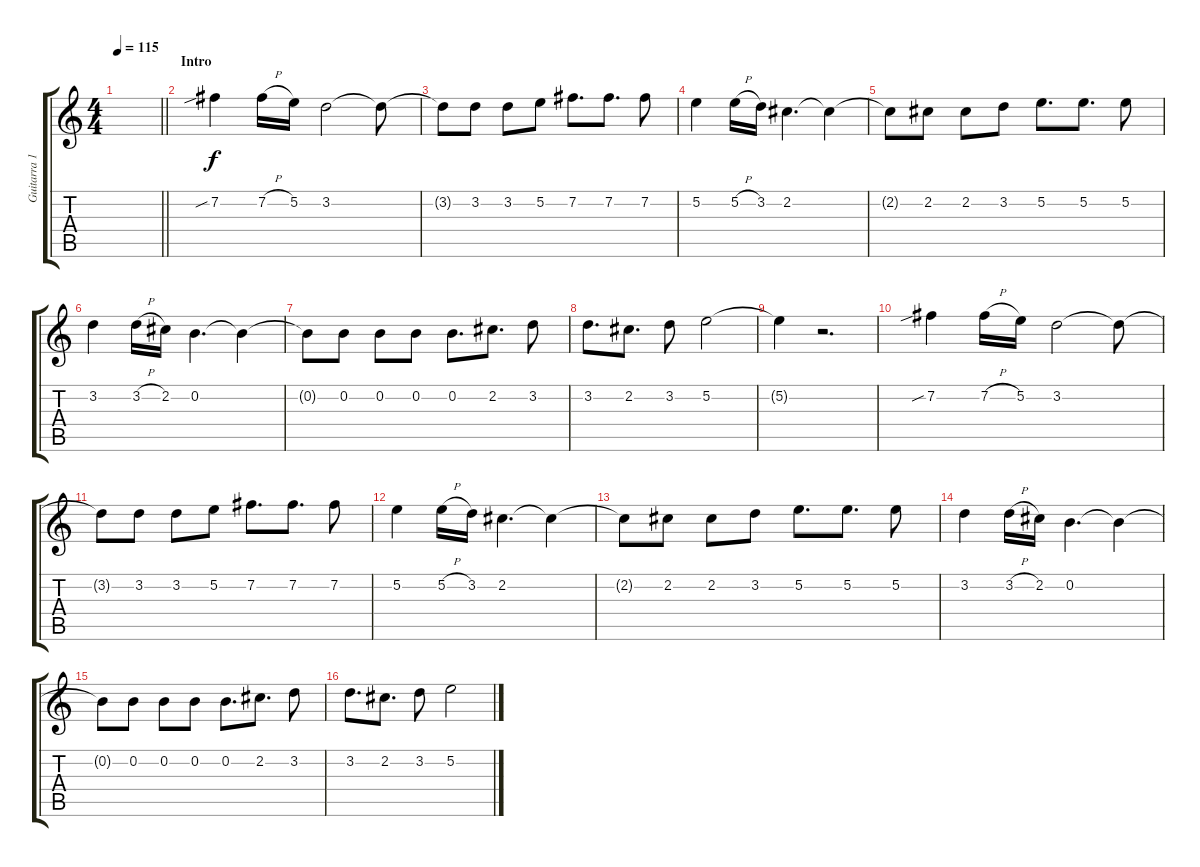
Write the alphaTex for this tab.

\track ("Guitarra 1" "Guitarra 1") {instrument distortionguitar}
\staff {score tabs}
\tuning (E4 B3 G3 D3 A2 E2) {hide}
\ts (4 4)
\tempo 115
\clef g2
\barLineRight lightlight
\ks c
|
\section ("" "Intro")
7.2{sib}.4 7.2{h}.16 5.2.16 3.2.2 3.2{t}.8 |
3.2{t}.8 3.2.8 3.2.8 5.2.8 7.2.8{d} 7.2.8{d} 7.2.8 |
5.2.4 5.2{h}.16 3.2.16 2.2.4{d} 2.2{t}.4 |
2.2{t}.8 2.2.8 2.2.8 3.2.8 5.2.8{d} 5.2.8{d} 5.2.8 |
3.2.4 3.2{h}.16 2.2.16 0.2.4{d} 0.2{t}.4 |
0.2{t}.8 0.2.8 0.2.8 0.2.8 0.2.8{d} 2.2.8{d} 3.2.8 |
3.2.8{d} 2.2.8{d} 3.2.8 5.2.2 |
5.2{t}.4 r.2{d} |
7.2{sib}.4 7.2{h}.16 5.2.16 3.2.2 3.2{t}.8 |
3.2{t}.8 3.2.8 3.2.8 5.2.8 7.2.8{d} 7.2.8{d} 7.2.8 |
5.2.4 5.2{h}.16 3.2.16 2.2.4{d} 2.2{t}.4 |
2.2{t}.8 2.2.8 2.2.8 3.2.8 5.2.8{d} 5.2.8{d} 5.2.8 |
3.2.4 3.2{h}.16 2.2.16 0.2.4{d} 0.2{t}.4 |
0.2{t}.8 0.2.8 0.2.8 0.2.8 0.2.8{d} 2.2.8{d} 3.2.8 |
3.2.8{d} 2.2.8{d} 3.2.8 5.2.2
